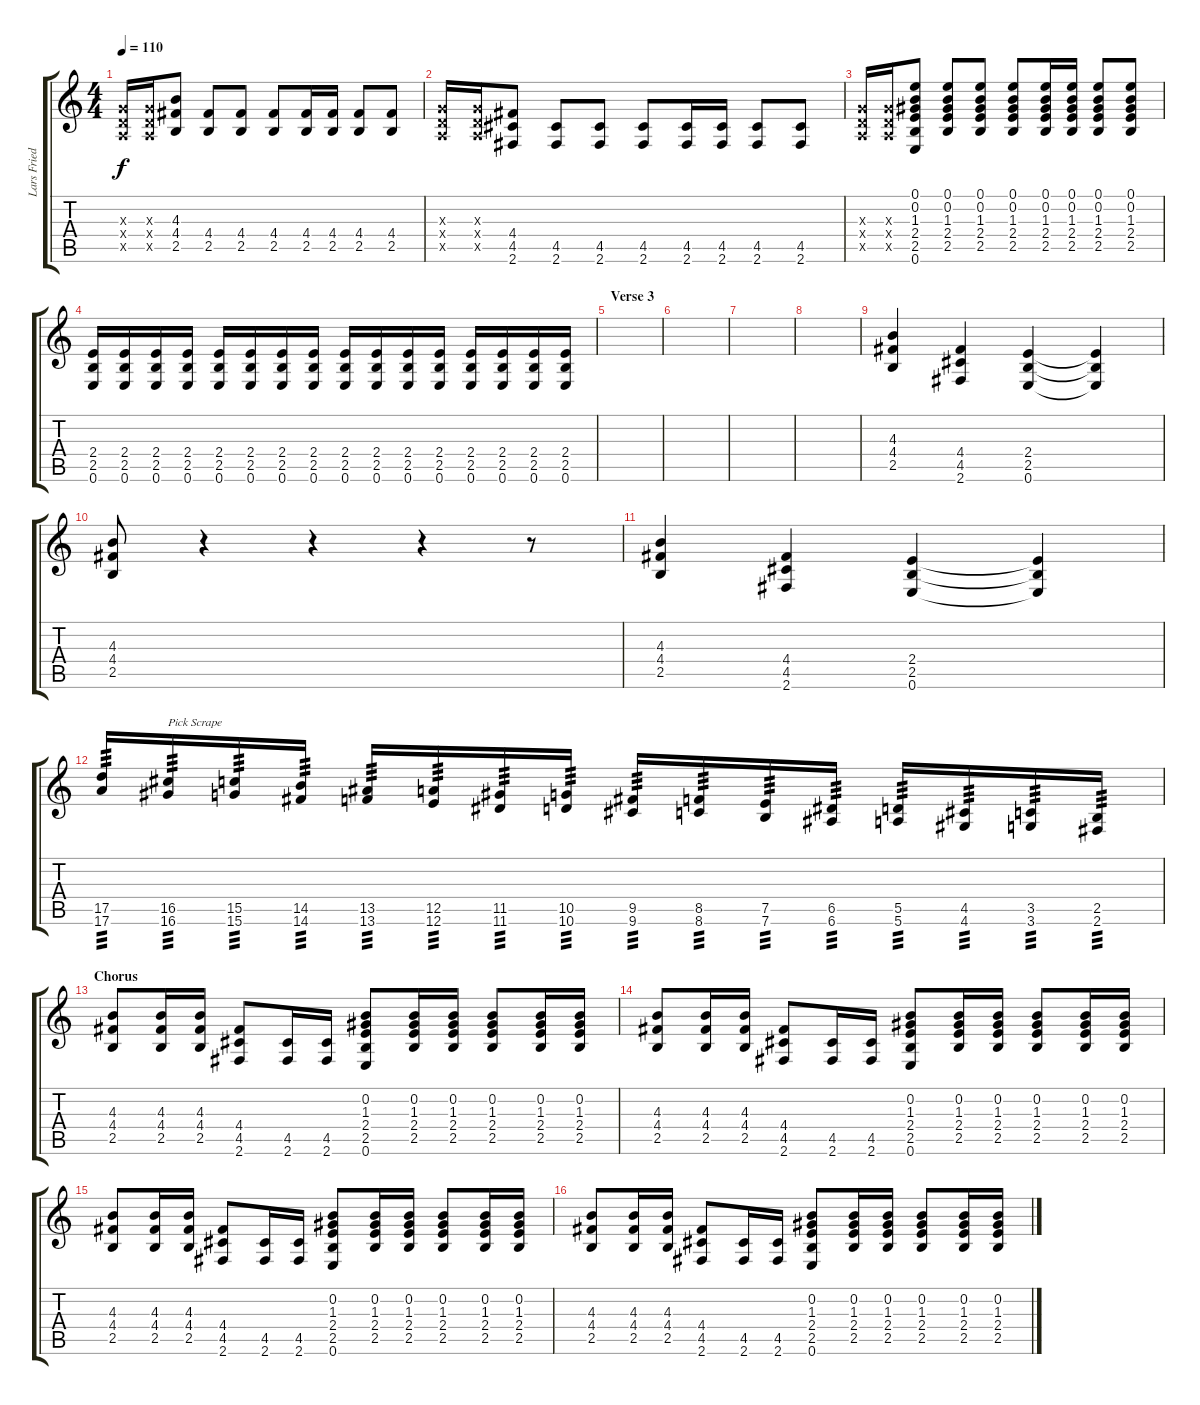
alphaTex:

\track ("Lars Friedriksen" "Lars Fried") {instrument distortionguitar}
\staff {score tabs}
\tuning (E4 B3 G3 D3 A2 E2) {hide}
\ts (4 4)
\tempo 110
\clef g2
\ks c
(0.3{x} 0.4{x} 0.5{x}).16{dy f} (0.3{x} 0.4{x} 0.5{x}).16 (4.3 4.4 2.5).8 (4.4 2.5).8 (4.4 2.5).8 (4.4 2.5).8 (4.4 2.5).16 (4.4 2.5).16 (4.4 2.5).8 (4.4 2.5).8 |
(0.3{x} 0.4{x} 0.5{x}).16 (0.3{x} 0.4{x} 0.5{x}).16 (4.4 4.5 2.6).8 (4.5 2.6).8 (4.5 2.6).8 (4.5 2.6).8 (4.5 2.6).16 (4.5 2.6).16 (4.5 2.6).8 (4.5 2.6).8 |
(0.3{x} 0.4{x} 0.5{x}).16 (0.3{x} 0.4{x} 0.5{x}).16 (0.1 0.2 1.3 2.4 2.5 0.6).8 (0.1 0.2 1.3 2.4 2.5).8 (0.1 0.2 1.3 2.4 2.5).8 (0.1 0.2 1.3 2.4 2.5).8 (0.1 0.2 1.3 2.4 2.5).16 (0.1 0.2 1.3 2.4 2.5).16 (0.1 0.2 1.3 2.4 2.5).8 (0.1 0.2 1.3 2.4 2.5).8 |
(2.4 2.5 0.6).16 (2.4 2.5 0.6).16 (2.4 2.5 0.6).16 (2.4 2.5 0.6).16 (2.4 2.5 0.6).16 (2.4 2.5 0.6).16 (2.4 2.5 0.6).16 (2.4 2.5 0.6).16 (2.4 2.5 0.6).16 (2.4 2.5 0.6).16 (2.4 2.5 0.6).16 (2.4 2.5 0.6).16 (2.4 2.5 0.6).16 (2.4 2.5 0.6).16 (2.4 2.5 0.6).16 (2.4 2.5 0.6).16 |
\section ("" "Verse 3")
|
|
|
|
(4.3 4.4 2.5).4 (4.4 4.5 2.6).4 (2.4 2.5 0.6).4 (2.4{t} 2.5{t} 0.6{t}).4 |
(4.3 4.4 2.5).8 r.4 r.4 r.4 r.8 |
(4.3 4.4 2.5).4 (4.4 4.5 2.6).4 (2.4 2.5 0.6).4 (2.4{t} 2.5{t} 0.6{t}).4 |
(17.5 17.6).16{tp 3} (16.5 16.6).16{txt "Pick Scrape" tp 3} (15.5 15.6).16{tp 3} (14.5 14.6).16{tp 3} (13.5 13.6).16{tp 3} (12.5 12.6).16{tp 3} (11.5 11.6).16{tp 3} (10.5 10.6).16{tp 3} (9.5 9.6).16{tp 3} (8.5 8.6).16{tp 3} (7.5 7.6).16{tp 3} (6.5 6.6).16{tp 3} (5.5 5.6).16{tp 3} (4.5 4.6).16{tp 3} (3.5 3.6).16{tp 3} (2.5 2.6).16{tp 3} |
\section ("" "Chorus")
(4.3 4.4 2.5).8 (4.3 4.4 2.5).16 (4.3 4.4 2.5).16 (4.4 4.5 2.6).8 (4.5 2.6).16 (4.5 2.6).16 (0.2 1.3 2.4 2.5 0.6).8 (0.2 1.3 2.4 2.5).16 (0.2 1.3 2.4 2.5).16 (0.2 1.3 2.4 2.5).8 (0.2 1.3 2.4 2.5).16 (0.2 1.3 2.4 2.5).16 |
(4.3 4.4 2.5).8 (4.3 4.4 2.5).16 (4.3 4.4 2.5).16 (4.4 4.5 2.6).8 (4.5 2.6).16 (4.5 2.6).16 (0.2 1.3 2.4 2.5 0.6).8 (0.2 1.3 2.4 2.5).16 (0.2 1.3 2.4 2.5).16 (0.2 1.3 2.4 2.5).8 (0.2 1.3 2.4 2.5).16 (0.2 1.3 2.4 2.5).16 |
(4.3 4.4 2.5).8 (4.3 4.4 2.5).16 (4.3 4.4 2.5).16 (4.4 4.5 2.6).8 (4.5 2.6).16 (4.5 2.6).16 (0.2 1.3 2.4 2.5 0.6).8 (0.2 1.3 2.4 2.5).16 (0.2 1.3 2.4 2.5).16 (0.2 1.3 2.4 2.5).8 (0.2 1.3 2.4 2.5).16 (0.2 1.3 2.4 2.5).16 |
(4.3 4.4 2.5).8 (4.3 4.4 2.5).16 (4.3 4.4 2.5).16 (4.4 4.5 2.6).8 (4.5 2.6).16 (4.5 2.6).16 (0.2 1.3 2.4 2.5 0.6).8 (0.2 1.3 2.4 2.5).16 (0.2 1.3 2.4 2.5).16 (0.2 1.3 2.4 2.5).8 (0.2 1.3 2.4 2.5).16 (0.2 1.3 2.4 2.5).16
